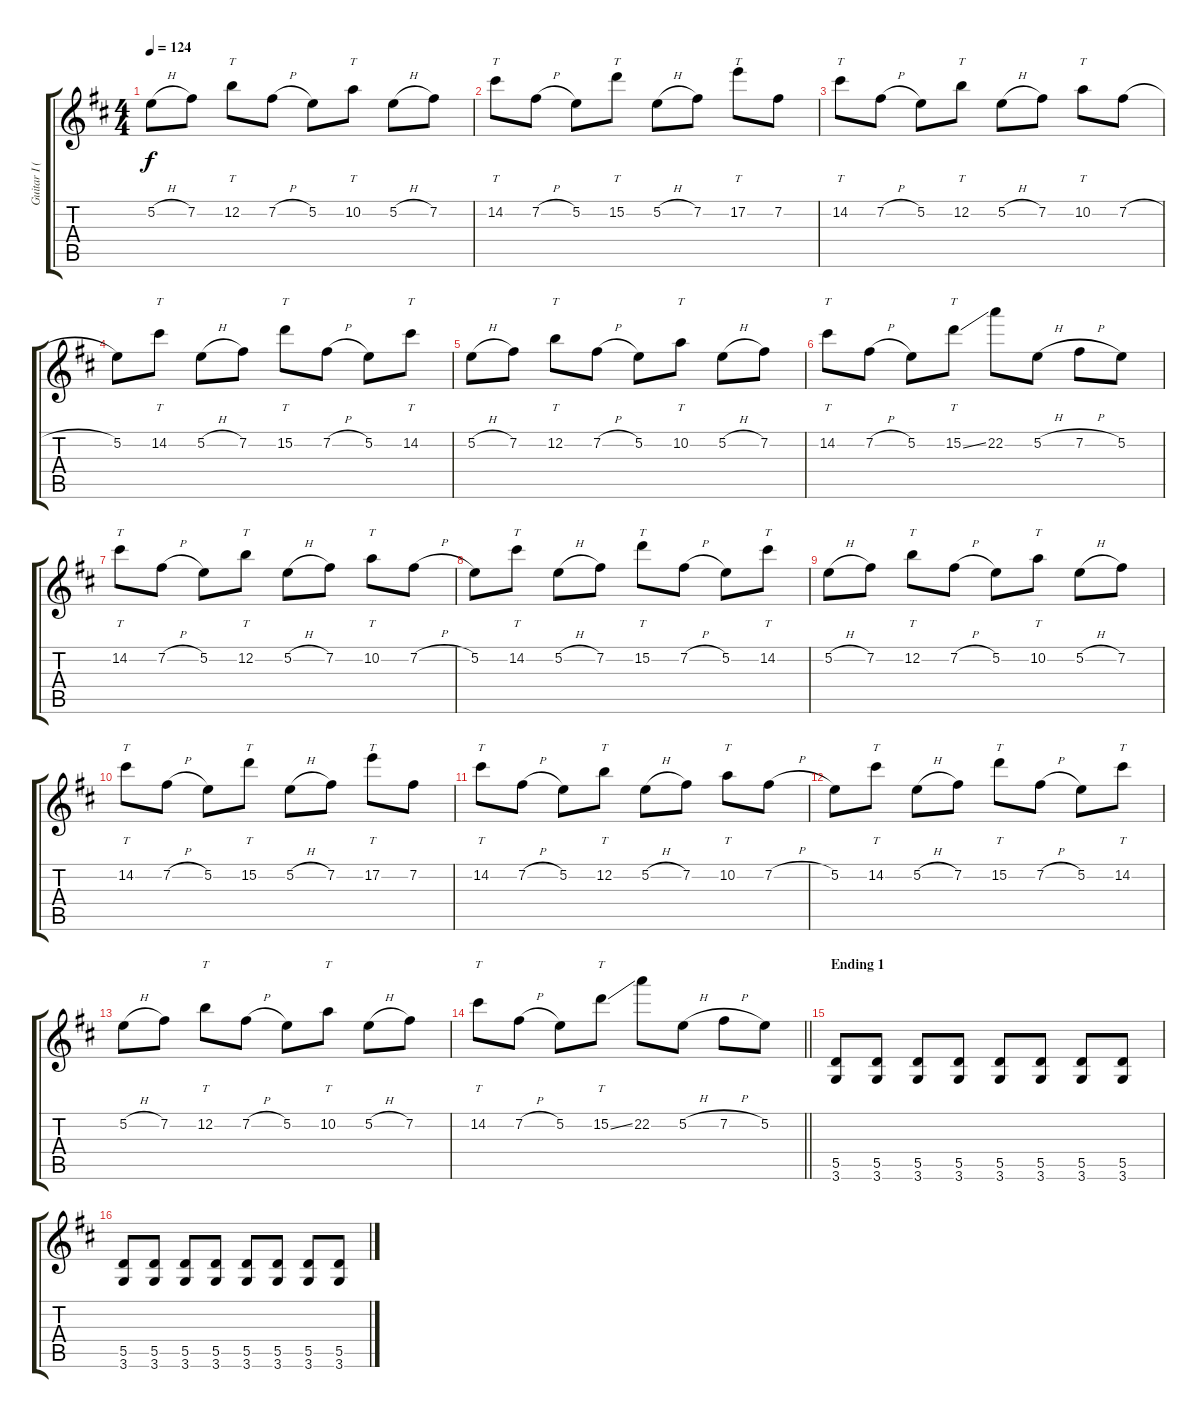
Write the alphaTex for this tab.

\track ("Guitar I (Aiji)" "Guitar I (") {instrument distortionguitar}
\staff {score tabs}
\tuning (E4 B3 G3 D3 A2 E2) {hide}
\ts (4 4)
\tempo 124
\clef g2
\ks d
5.2{h}.8{dy f} 7.2.8 12.2.8{tt} 7.2{h}.8 5.2.8 10.2.8{tt} 5.2{h}.8 7.2.8 |
14.2.8{tt} 7.2{h}.8 5.2.8 15.2.8{tt} 5.2{h}.8 7.2.8 17.2.8{tt} 7.2.8 |
14.2.8{tt} 7.2{h}.8 5.2.8 12.2.8{tt} 5.2{h}.8 7.2.8 10.2.8{tt} 7.2{h}.8 |
5.2.8 14.2.8{tt} 5.2{h}.8 7.2.8 15.2.8{tt} 7.2{h}.8 5.2.8 14.2.8{tt} |
5.2{h}.8 7.2.8 12.2.8{tt} 7.2{h}.8 5.2.8 10.2.8{tt} 5.2{h}.8 7.2.8 |
14.2.8{tt} 7.2{h}.8 5.2.8 15.2{ss}.8{tt} 22.2.8 5.2{h}.8 7.2{h}.8 5.2.8 |
14.2.8{tt} 7.2{h}.8 5.2.8 12.2.8{tt} 5.2{h}.8 7.2.8 10.2.8{tt} 7.2{h}.8 |
5.2.8 14.2.8{tt} 5.2{h}.8 7.2.8 15.2.8{tt} 7.2{h}.8 5.2.8 14.2.8{tt} |
5.2{h}.8 7.2.8 12.2.8{tt} 7.2{h}.8 5.2.8 10.2.8{tt} 5.2{h}.8 7.2.8 |
14.2.8{tt} 7.2{h}.8 5.2.8 15.2.8{tt} 5.2{h}.8 7.2.8 17.2.8{tt} 7.2.8 |
14.2.8{tt} 7.2{h}.8 5.2.8 12.2.8{tt} 5.2{h}.8 7.2.8 10.2.8{tt} 7.2{h}.8 |
5.2.8 14.2.8{tt} 5.2{h}.8 7.2.8 15.2.8{tt} 7.2{h}.8 5.2.8 14.2.8{tt} |
5.2{h}.8 7.2.8 12.2.8{tt} 7.2{h}.8 5.2.8 10.2.8{tt} 5.2{h}.8 7.2.8 |
\barLineRight lightlight
14.2.8{tt} 7.2{h}.8 5.2.8 15.2{ss}.8{tt} 22.2.8 5.2{h}.8 7.2{h}.8 5.2.8 |
\section ("" "Ending 1")
(5.5 3.6).8 (5.5 3.6).8 (5.5 3.6).8 (5.5 3.6).8 (5.5 3.6).8 (5.5 3.6).8 (5.5 3.6).8 (5.5 3.6).8 |
(5.5 3.6).8 (5.5 3.6).8 (5.5 3.6).8 (5.5 3.6).8 (5.5 3.6).8 (5.5 3.6).8 (5.5 3.6).8 (5.5 3.6).8
